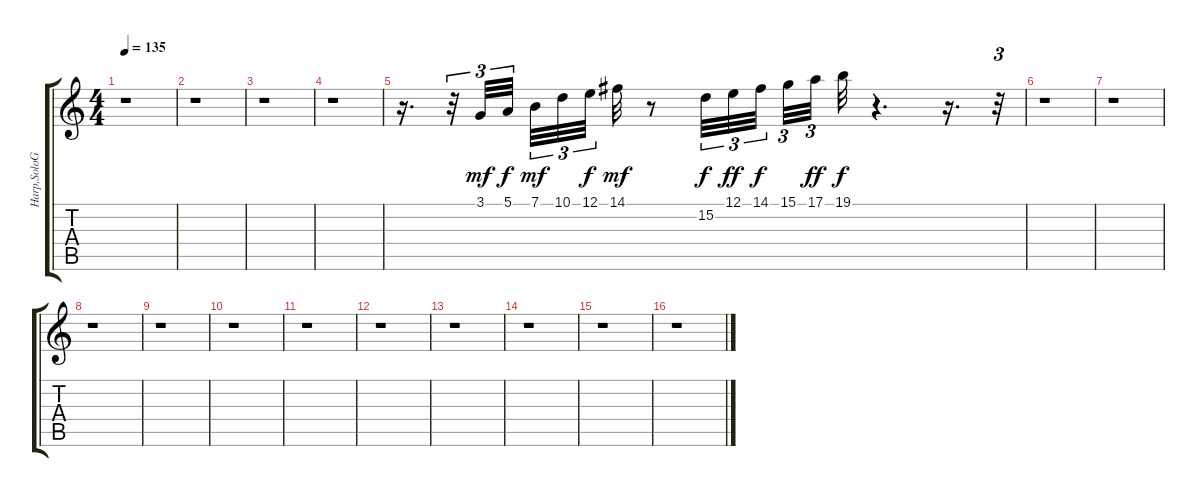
\track ("Harp,SoloGt.                        " "Harp,SoloG") {instrument orchestralharp}
\staff {score tabs}
\tuning (E4 B3 G3 D3 A2 E2) {hide}
\ts (4 4)
\tempo 135
\clef g2
\ks c
r.1{dy f} |
r.1 |
r.1 |
r.1 |
r.16{d} r.32{tu (3 2)} 3.1.32{tu (3 2) dy mf balance 3} 5.1.32{tu (3 2) dy f balance 1} 7.1.32{tu (3 2) dy mf balance 2} 10.1.32{tu (3 2) balance 4} 12.1.32{tu (3 2) dy f balance 5} 14.1.32{dy mf balance 6} r.8 15.2.32{tu (3 2) dy f balance 6} 12.1.32{tu (3 2) dy ff balance 8} 14.1.32{tu (3 2) dy f balance 9} 15.1.32{tu (3 2) balance 10} 17.1.32{tu (3 2) dy ff balance 12} 19.1.32{dy f balance 13} r.4{d} r.16{d} r.32{tu (3 2)} |
r.1 |
r.1 |
r.1 |
r.1 |
r.1 |
r.1 |
r.1 |
r.1 |
r.1 |
r.1 |
r.1
